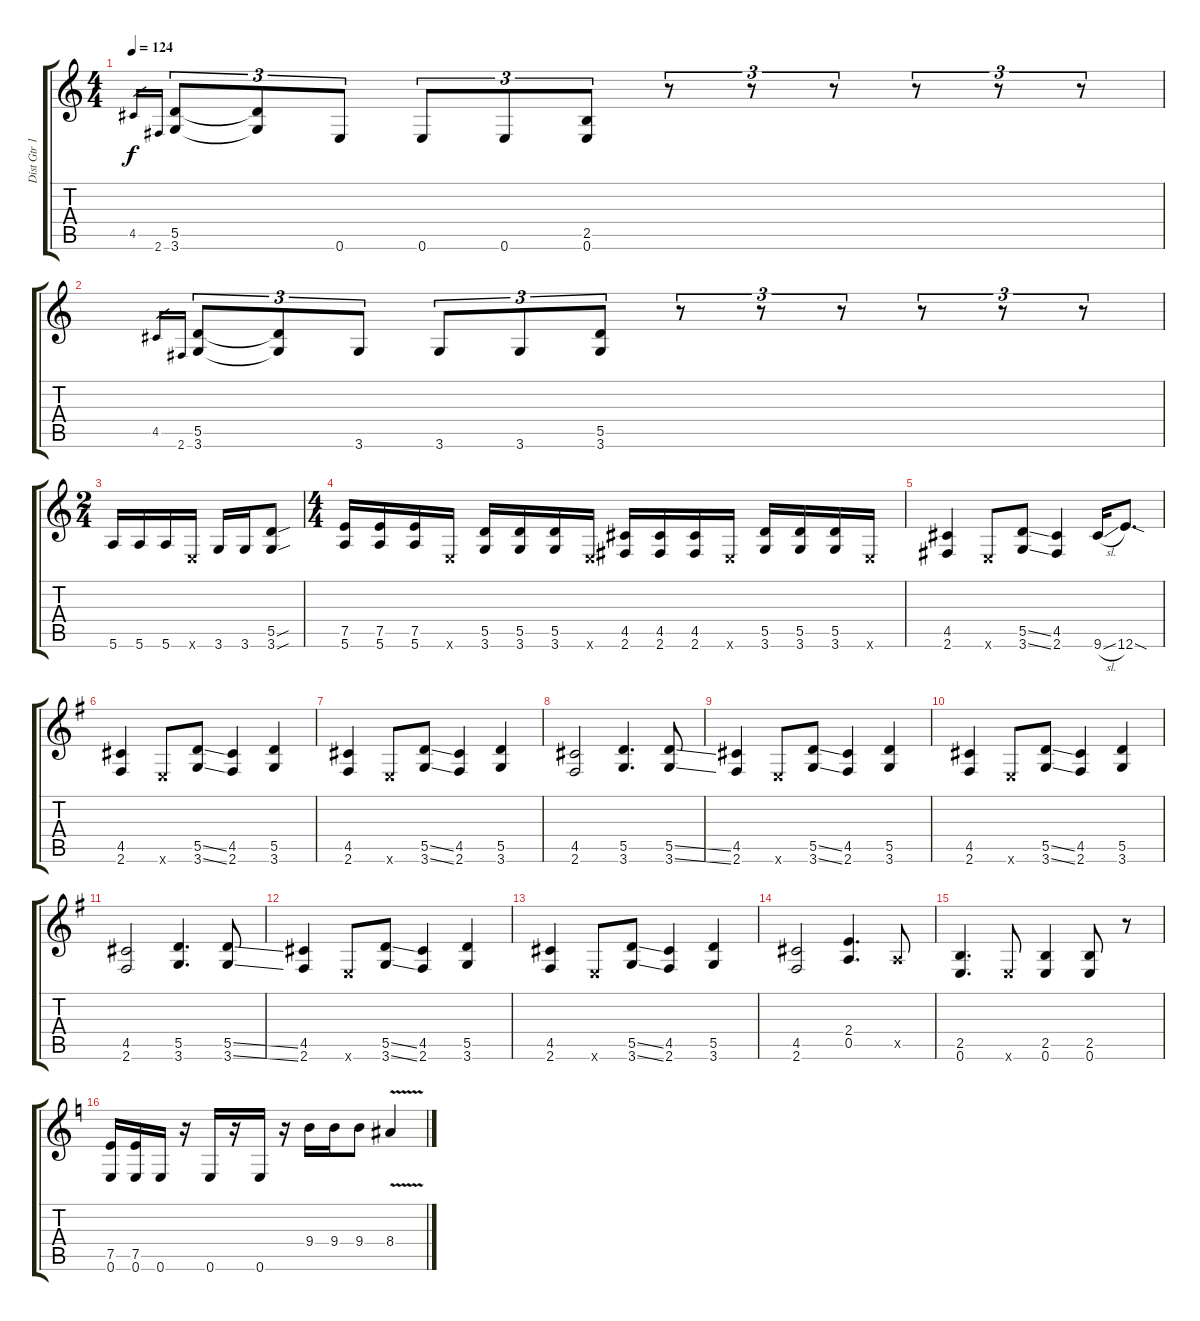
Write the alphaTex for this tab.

\track ("Dist Gtr 1" "Dist Gtr 1") {instrument distortionguitar}
\staff {score tabs}
\tuning (E4 B3 G3 D3 A2 E2) {hide}
\ts (4 4)
\tempo 124
\clef g2
\ks c
4.5.16{gr dy f} 2.6.16{gr} (5.5 3.6).8{tu (3 2)} (5.5{t} 3.6{t}).8{tu (3 2)} 0.6.8{tu (3 2)} 0.6.8{tu (3 2)} 0.6.8{tu (3 2)} (2.5 0.6).8{tu (3 2)} r.8{tu (3 2)} r.8{tu (3 2)} r.8{tu (3 2)} r.8{tu (3 2)} r.8{tu (3 2)} r.8{tu (3 2)} |
4.5.16{gr} 2.6.16{gr} (5.5 3.6).8{tu (3 2)} (5.5{t} 3.6{t}).8{tu (3 2)} 3.6.8{tu (3 2)} 3.6.8{tu (3 2)} 3.6.8{tu (3 2)} (5.5 3.6).8{tu (3 2)} r.8{tu (3 2)} r.8{tu (3 2)} r.8{tu (3 2)} r.8{tu (3 2)} r.8{tu (3 2)} r.8{tu (3 2)} |
\ts (2 4)
5.6.16 5.6.16 5.6.16 0.6{x}.16 3.6.16 3.6.16 (5.5{sou} 3.6{sou}).8 |
\ts (4 4)
(7.5 5.6).16 (7.5 5.6).16 (7.5 5.6).16 0.6{x}.16 (5.5 3.6).16 (5.5 3.6).16 (5.5 3.6).16 0.6{x}.16 (4.5 2.6).16 (4.5 2.6).16 (4.5 2.6).16 0.6{x}.16 (5.5 3.6).16 (5.5 3.6).16 (5.5 3.6).16 0.6{x}.16 |
(4.5 2.6).4 0.6{x}.8 (5.5{ss} 3.6{ss}).8 (4.5 2.6).4 9.6{sl}.16 12.6{sod}.8{d} |
\ks g
(4.5 2.6).4 0.6{x}.8 (5.5{ss} 3.6{ss}).8 (4.5 2.6).4 (5.5 3.6).4 |
(4.5 2.6).4 0.6{x}.8 (5.5{ss} 3.6{ss}).8 (4.5 2.6).4 (5.5 3.6).4 |
(4.5 2.6).2 (5.5 3.6).4{d} (5.5{ss} 3.6{ss}).8 |
(4.5 2.6).4 0.6{x}.8 (5.5{ss} 3.6{ss}).8 (4.5 2.6).4 (5.5 3.6).4 |
(4.5 2.6).4 0.6{x}.8 (5.5{ss} 3.6{ss}).8 (4.5 2.6).4 (5.5 3.6).4 |
(4.5 2.6).2 (5.5 3.6).4{d} (5.5{ss} 3.6{ss}).8 |
(4.5 2.6).4 0.6{x}.8 (5.5{ss} 3.6{ss}).8 (4.5 2.6).4 (5.5 3.6).4 |
(4.5 2.6).4 0.6{x}.8 (5.5{ss} 3.6{ss}).8 (4.5 2.6).4 (5.5 3.6).4 |
(4.5 2.6).2 (2.4 0.5).4{d} 0.5{x}.8 |
(2.5 0.6).4{d} 0.6{x}.8 (2.5 0.6).4 (2.5 0.6).8 r.8 |
\ks c
(7.5 0.6).16 (7.5 0.6).16 0.6.16 r.16 0.6.16 r.16 0.6.16 r.16 9.4.16 9.4.16 9.4.8 8.4{v}.4
